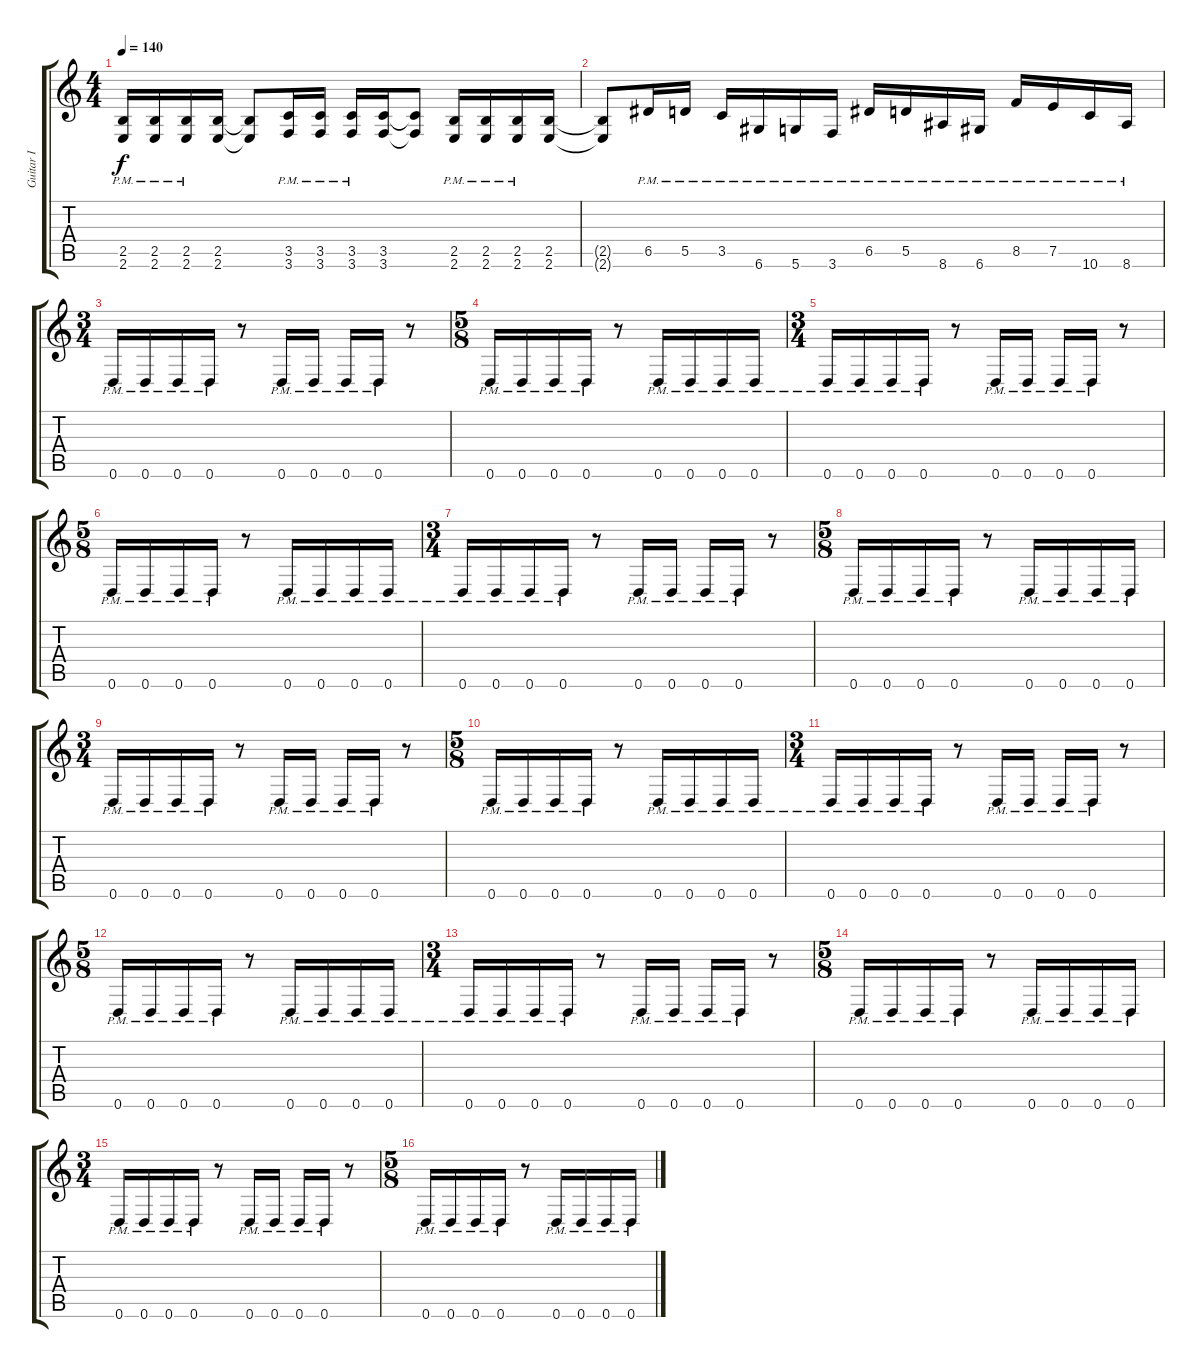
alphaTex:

\track ("Guitar I" "Guitar I") {instrument acousticguitarnylon}
\staff {score tabs}
\tuning (D4 B3 G3 D3 A2 D2) {hide}
\ts (4 4)
\tempo 140
\clef g2
\ks c
(2.5{pm} 2.6{pm}).16{dy f} (2.5{pm} 2.6{pm}).16 (2.5{pm} 2.6{pm}).16 (2.5 2.6).16 (2.5{t} 2.6{t}).8 (3.5{pm} 3.6{pm}).16 (3.5{pm} 3.6{pm}).16 (3.5{pm} 3.6{pm}).16 (3.5 3.6).16 (3.5{t} 3.6{t}).8 (2.5{pm} 2.6{pm}).16 (2.5{pm} 2.6{pm}).16 (2.5{pm} 2.6{pm}).16 (2.5 2.6).16 |
(2.5{t} 2.6{t}).8 6.5{pm}.16 5.5{pm}.16 3.5{pm}.16 6.6{pm}.16 5.6{pm}.16 3.6{pm}.16 6.5{pm}.16 5.5{pm}.16 8.6{pm}.16 6.6{pm}.16 8.5{pm}.16 7.5{pm}.16 10.6{pm}.16 8.6{pm}.16 |
\ts (3 4)
0.6{pm}.16 0.6{pm}.16 0.6{pm}.16 0.6{pm}.16 r.8 0.6{pm}.16 0.6{pm}.16 0.6{pm}.16 0.6{pm}.16 r.8 |
\ts (5 8)
0.6{pm}.16 0.6{pm}.16 0.6{pm}.16 0.6{pm}.16 r.8 0.6{pm}.16 0.6{pm}.16 0.6{pm}.16 0.6{pm}.16 |
\ts (3 4)
0.6{pm}.16 0.6{pm}.16 0.6{pm}.16 0.6{pm}.16 r.8 0.6{pm}.16 0.6{pm}.16 0.6{pm}.16 0.6{pm}.16 r.8 |
\ts (5 8)
0.6{pm}.16 0.6{pm}.16 0.6{pm}.16 0.6{pm}.16 r.8 0.6{pm}.16 0.6{pm}.16 0.6{pm}.16 0.6{pm}.16 |
\ts (3 4)
0.6{pm}.16 0.6{pm}.16 0.6{pm}.16 0.6{pm}.16 r.8 0.6{pm}.16 0.6{pm}.16 0.6{pm}.16 0.6{pm}.16 r.8 |
\ts (5 8)
0.6{pm}.16 0.6{pm}.16 0.6{pm}.16 0.6{pm}.16 r.8 0.6{pm}.16 0.6{pm}.16 0.6{pm}.16 0.6{pm}.16 |
\ts (3 4)
0.6{pm}.16 0.6{pm}.16 0.6{pm}.16 0.6{pm}.16 r.8 0.6{pm}.16 0.6{pm}.16 0.6{pm}.16 0.6{pm}.16 r.8 |
\ts (5 8)
0.6{pm}.16 0.6{pm}.16 0.6{pm}.16 0.6{pm}.16 r.8 0.6{pm}.16 0.6{pm}.16 0.6{pm}.16 0.6{pm}.16 |
\ts (3 4)
0.6{pm}.16 0.6{pm}.16 0.6{pm}.16 0.6{pm}.16 r.8 0.6{pm}.16 0.6{pm}.16 0.6{pm}.16 0.6{pm}.16 r.8 |
\ts (5 8)
0.6{pm}.16 0.6{pm}.16 0.6{pm}.16 0.6{pm}.16 r.8 0.6{pm}.16 0.6{pm}.16 0.6{pm}.16 0.6{pm}.16 |
\ts (3 4)
0.6{pm}.16 0.6{pm}.16 0.6{pm}.16 0.6{pm}.16 r.8 0.6{pm}.16 0.6{pm}.16 0.6{pm}.16 0.6{pm}.16 r.8 |
\ts (5 8)
0.6{pm}.16 0.6{pm}.16 0.6{pm}.16 0.6{pm}.16 r.8 0.6{pm}.16 0.6{pm}.16 0.6{pm}.16 0.6{pm}.16 |
\ts (3 4)
0.6{pm}.16 0.6{pm}.16 0.6{pm}.16 0.6{pm}.16 r.8 0.6{pm}.16 0.6{pm}.16 0.6{pm}.16 0.6{pm}.16 r.8 |
\ts (5 8)
0.6{pm}.16 0.6{pm}.16 0.6{pm}.16 0.6{pm}.16 r.8 0.6{pm}.16 0.6{pm}.16 0.6{pm}.16 0.6{pm}.16
